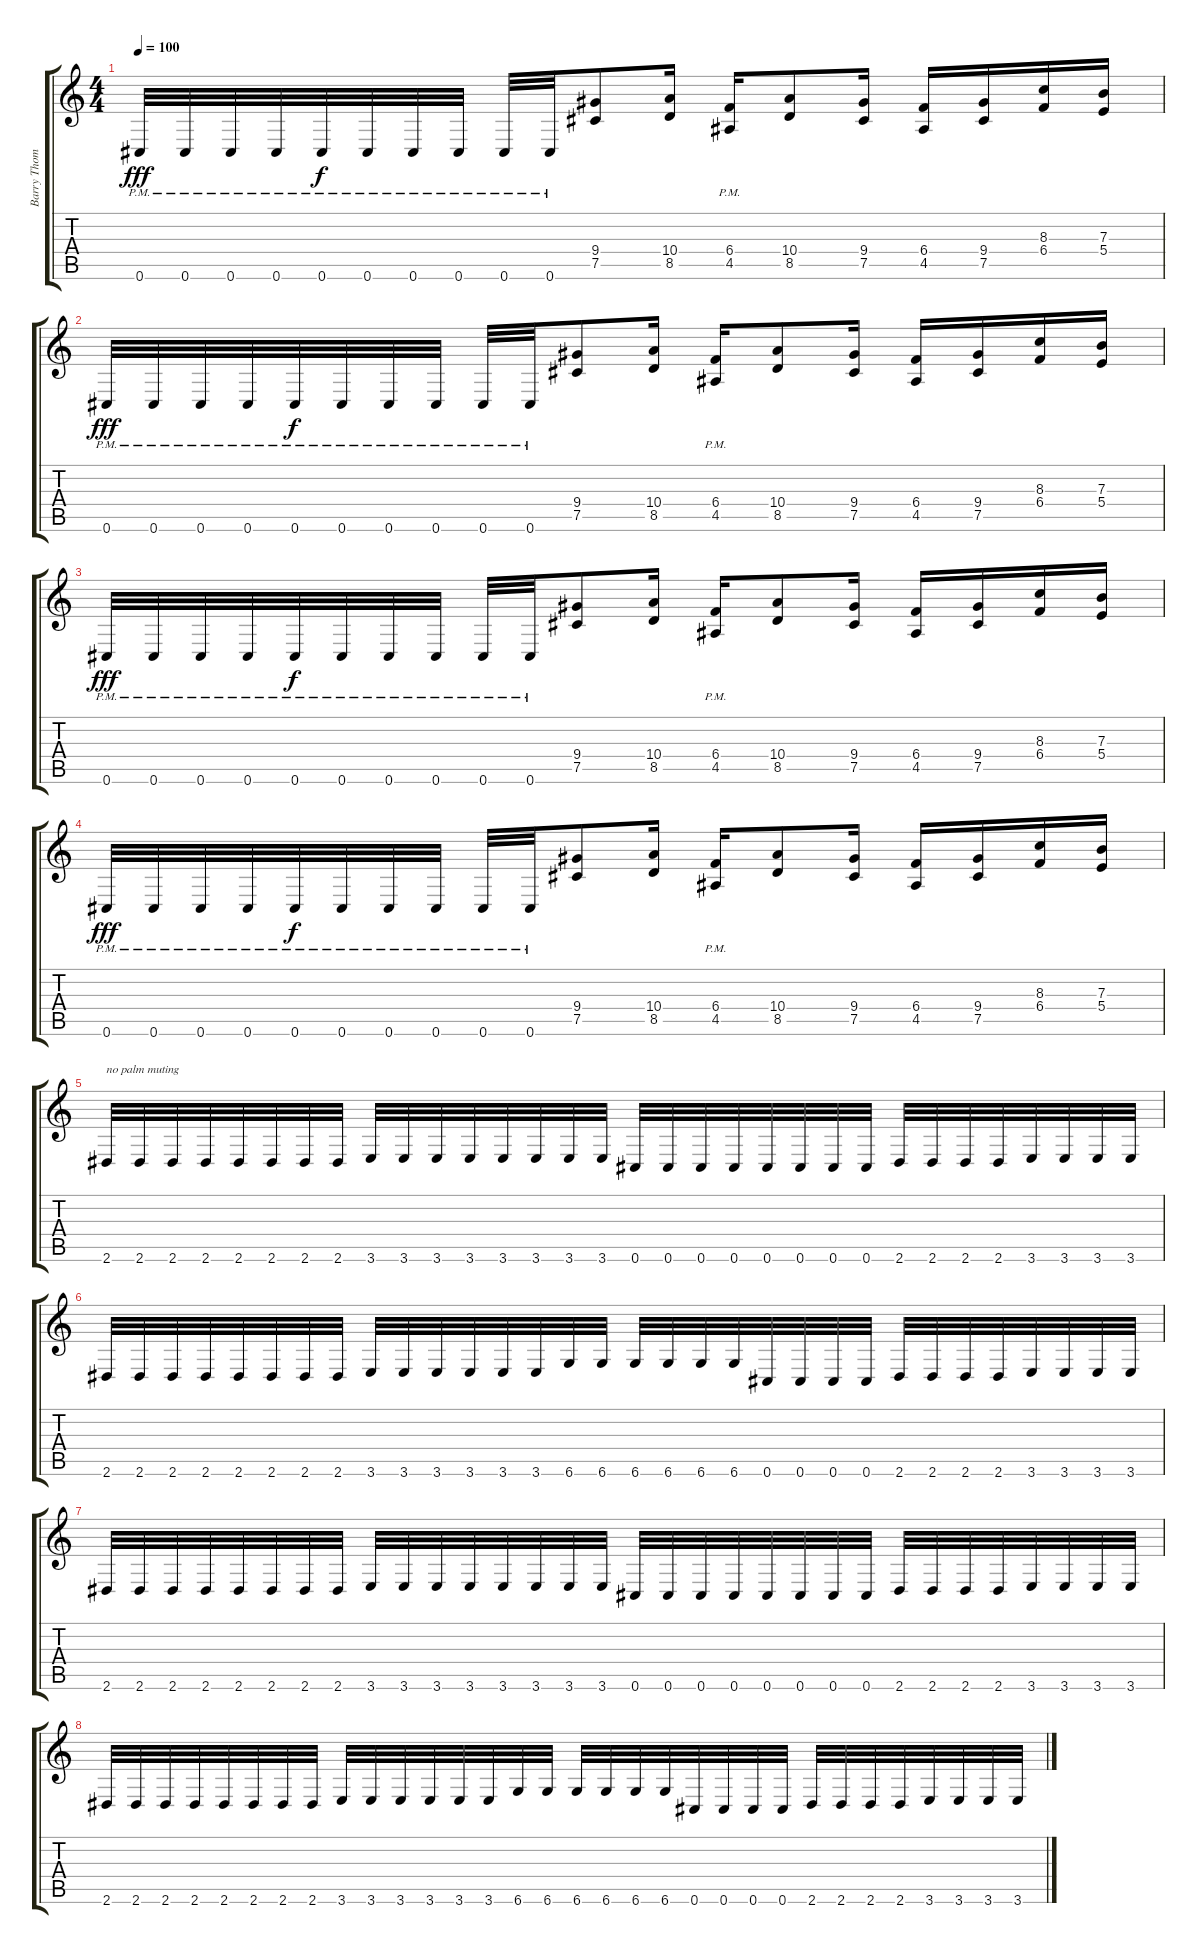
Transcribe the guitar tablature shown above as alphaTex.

\track ("Barry Thomson" "Barry Thom") {instrument distortionguitar}
\staff {score tabs}
\tuning (Db4 Ab3 E3 B2 Gb2 Db2) {hide}
\ts (4 4)
\tempo 100
\clef g2
\ks c
0.6{pm}.32{dy fff} 0.6{pm}.32 0.6{pm}.32 0.6{pm}.32 0.6{pm}.32{dy f} 0.6{pm}.32 0.6{pm}.32 0.6{pm}.32 0.6{pm}.32 0.6{pm}.32 (9.4 7.5).8 (10.4 8.5).16 (6.4{pm} 4.5{pm}).16 (10.4 8.5).8 (9.4 7.5).16 (6.4 4.5).16 (9.4 7.5).16 (8.3 6.4).16 (7.3 5.4).16 |
0.6{pm}.32{dy fff} 0.6{pm}.32 0.6{pm}.32 0.6{pm}.32 0.6{pm}.32{dy f} 0.6{pm}.32 0.6{pm}.32 0.6{pm}.32 0.6{pm}.32 0.6{pm}.32 (9.4 7.5).8 (10.4 8.5).16 (6.4{pm} 4.5{pm}).16 (10.4 8.5).8 (9.4 7.5).16 (6.4 4.5).16 (9.4 7.5).16 (8.3 6.4).16 (7.3 5.4).16 |
0.6{pm}.32{dy fff} 0.6{pm}.32 0.6{pm}.32 0.6{pm}.32 0.6{pm}.32{dy f} 0.6{pm}.32 0.6{pm}.32 0.6{pm}.32 0.6{pm}.32 0.6{pm}.32 (9.4 7.5).8 (10.4 8.5).16 (6.4{pm} 4.5{pm}).16 (10.4 8.5).8 (9.4 7.5).16 (6.4 4.5).16 (9.4 7.5).16 (8.3 6.4).16 (7.3 5.4).16 |
0.6{pm}.32{dy fff} 0.6{pm}.32 0.6{pm}.32 0.6{pm}.32 0.6{pm}.32{dy f} 0.6{pm}.32 0.6{pm}.32 0.6{pm}.32 0.6{pm}.32 0.6{pm}.32 (9.4 7.5).8 (10.4 8.5).16 (6.4{pm} 4.5{pm}).16 (10.4 8.5).8 (9.4 7.5).16 (6.4 4.5).16 (9.4 7.5).16 (8.3 6.4).16 (7.3 5.4).16 |
2.6.32{txt "no palm muting"} 2.6.32 2.6.32 2.6.32 2.6.32 2.6.32 2.6.32 2.6.32 3.6.32 3.6.32 3.6.32 3.6.32 3.6.32 3.6.32 3.6.32 3.6.32 0.6.32 0.6.32 0.6.32 0.6.32 0.6.32 0.6.32 0.6.32 0.6.32 2.6.32 2.6.32 2.6.32 2.6.32 3.6.32 3.6.32 3.6.32 3.6.32 |
2.6.32 2.6.32 2.6.32 2.6.32 2.6.32 2.6.32 2.6.32 2.6.32 3.6.32 3.6.32 3.6.32 3.6.32 3.6.32 3.6.32 6.6.32 6.6.32 6.6.32 6.6.32 6.6.32 6.6.32 0.6.32 0.6.32 0.6.32 0.6.32 2.6.32 2.6.32 2.6.32 2.6.32 3.6.32 3.6.32 3.6.32 3.6.32 |
2.6.32 2.6.32 2.6.32 2.6.32 2.6.32 2.6.32 2.6.32 2.6.32 3.6.32 3.6.32 3.6.32 3.6.32 3.6.32 3.6.32 3.6.32 3.6.32 0.6.32 0.6.32 0.6.32 0.6.32 0.6.32 0.6.32 0.6.32 0.6.32 2.6.32 2.6.32 2.6.32 2.6.32 3.6.32 3.6.32 3.6.32 3.6.32 |
2.6.32 2.6.32 2.6.32 2.6.32 2.6.32 2.6.32 2.6.32 2.6.32 3.6.32 3.6.32 3.6.32 3.6.32 3.6.32 3.6.32 6.6.32 6.6.32 6.6.32 6.6.32 6.6.32 6.6.32 0.6.32 0.6.32 0.6.32 0.6.32 2.6.32 2.6.32 2.6.32 2.6.32 3.6.32 3.6.32 3.6.32 3.6.32
